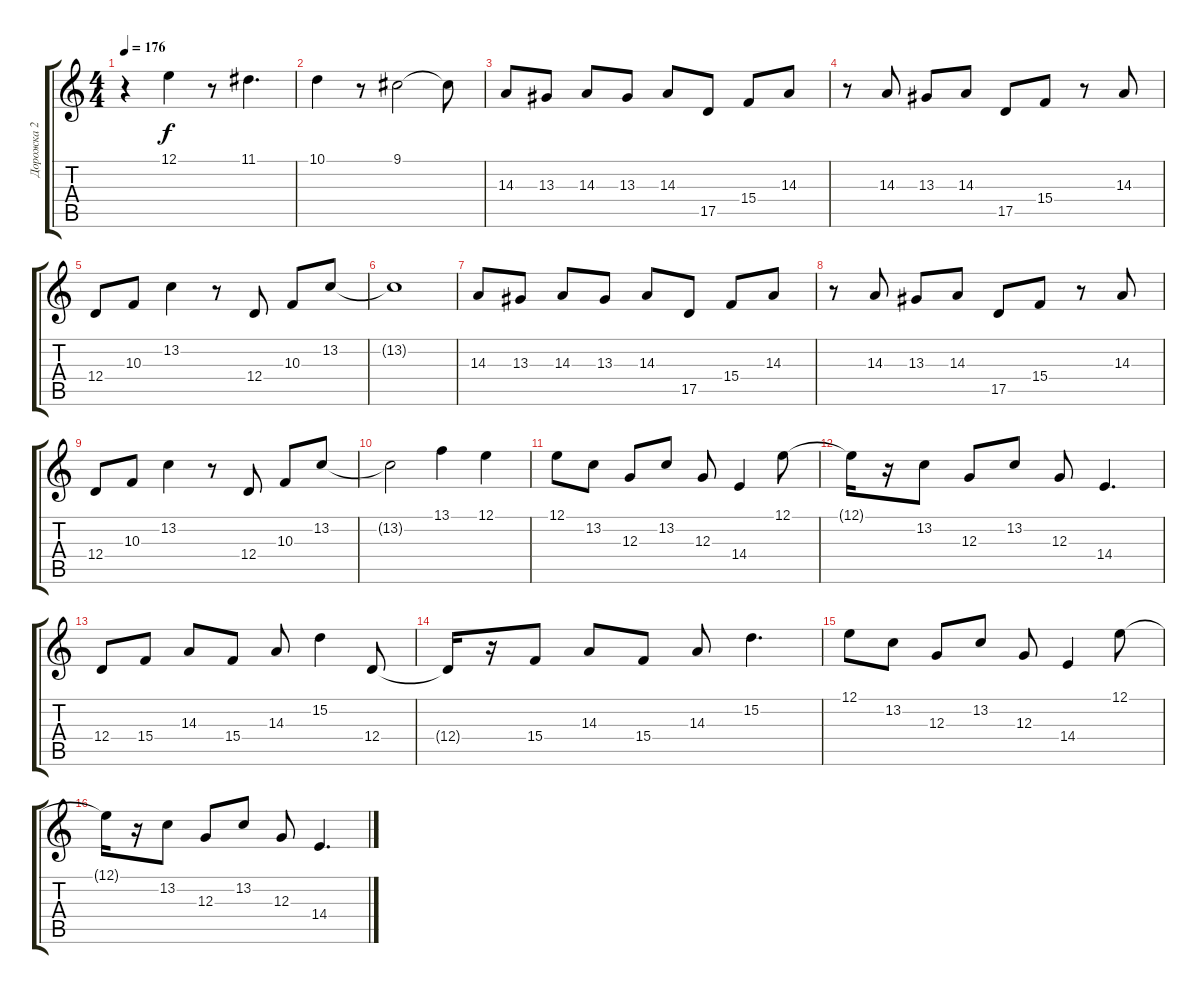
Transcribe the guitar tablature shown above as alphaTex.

\track ("Дорожка 2" "Дорожка 2") {instrument lead2sawtooth}
\staff {score tabs}
\tuning (E4 B3 G3 D3 A2 E2) {hide}
\ts (4 4)
\tempo 176
\clef g2
\ks c
r.4{dy f} 12.1.4 r.8 11.1.4{d} |
10.1.4 r.8 9.1.2 9.1{t}.8 |
14.3.8 13.3.8 14.3.8 13.3.8 14.3.8 17.5.8 15.4.8 14.3.8 |
r.8 14.3.8 13.3.8 14.3.8 17.5.8 15.4.8 r.8 14.3.8 |
12.4.8 10.3.8 13.2.4 r.8 12.4.8 10.3.8 13.2.8 |
13.2{t}.1 |
14.3.8 13.3.8 14.3.8 13.3.8 14.3.8 17.5.8 15.4.8 14.3.8 |
r.8 14.3.8 13.3.8 14.3.8 17.5.8 15.4.8 r.8 14.3.8 |
12.4.8 10.3.8 13.2.4 r.8 12.4.8 10.3.8 13.2.8 |
13.2{t}.2 13.1.4 12.1.4 |
12.1.8 13.2.8 12.3.8 13.2.8 12.3.8 14.4.4 12.1.8 |
12.1{t}.16 r.16 13.2.8 12.3.8 13.2.8 12.3.8 14.4.4{d} |
12.4.8 15.4.8 14.3.8 15.4.8 14.3.8 15.2.4 12.4.8 |
12.4{t}.16 r.16 15.4.8 14.3.8 15.4.8 14.3.8 15.2.4{d} |
12.1.8 13.2.8 12.3.8 13.2.8 12.3.8 14.4.4 12.1.8 |
12.1{t}.16 r.16 13.2.8 12.3.8 13.2.8 12.3.8 14.4.4{d}
